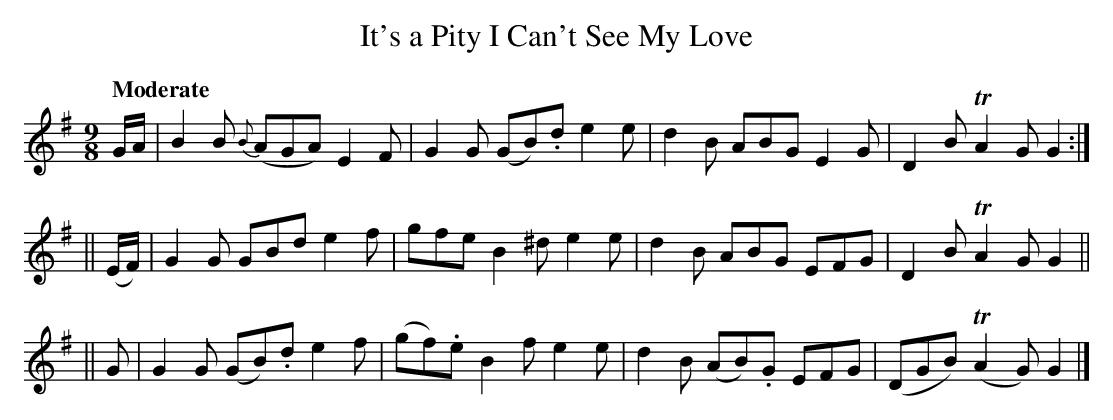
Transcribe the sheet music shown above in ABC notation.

X:1
T: It's a Pity I Can't See My Love
Q: "Moderate"
M: 9/8
L: 1/8
K: G
G/A/ | B2B {B}(AGA) E2F | G2G (GB).d e2e | d2B ABG E2G | D2B TA2G G2 :|
|| (E/F/) | G2G GBd e2f | gfe B2^d e2e | d2B ABG EFG | D2B TA2G G2 ||
|| G | G2G (GB).d e2f | (gf).e B2f e2e | d2B (AB).G EFG | (DGB) (TA2G) G2 |]
